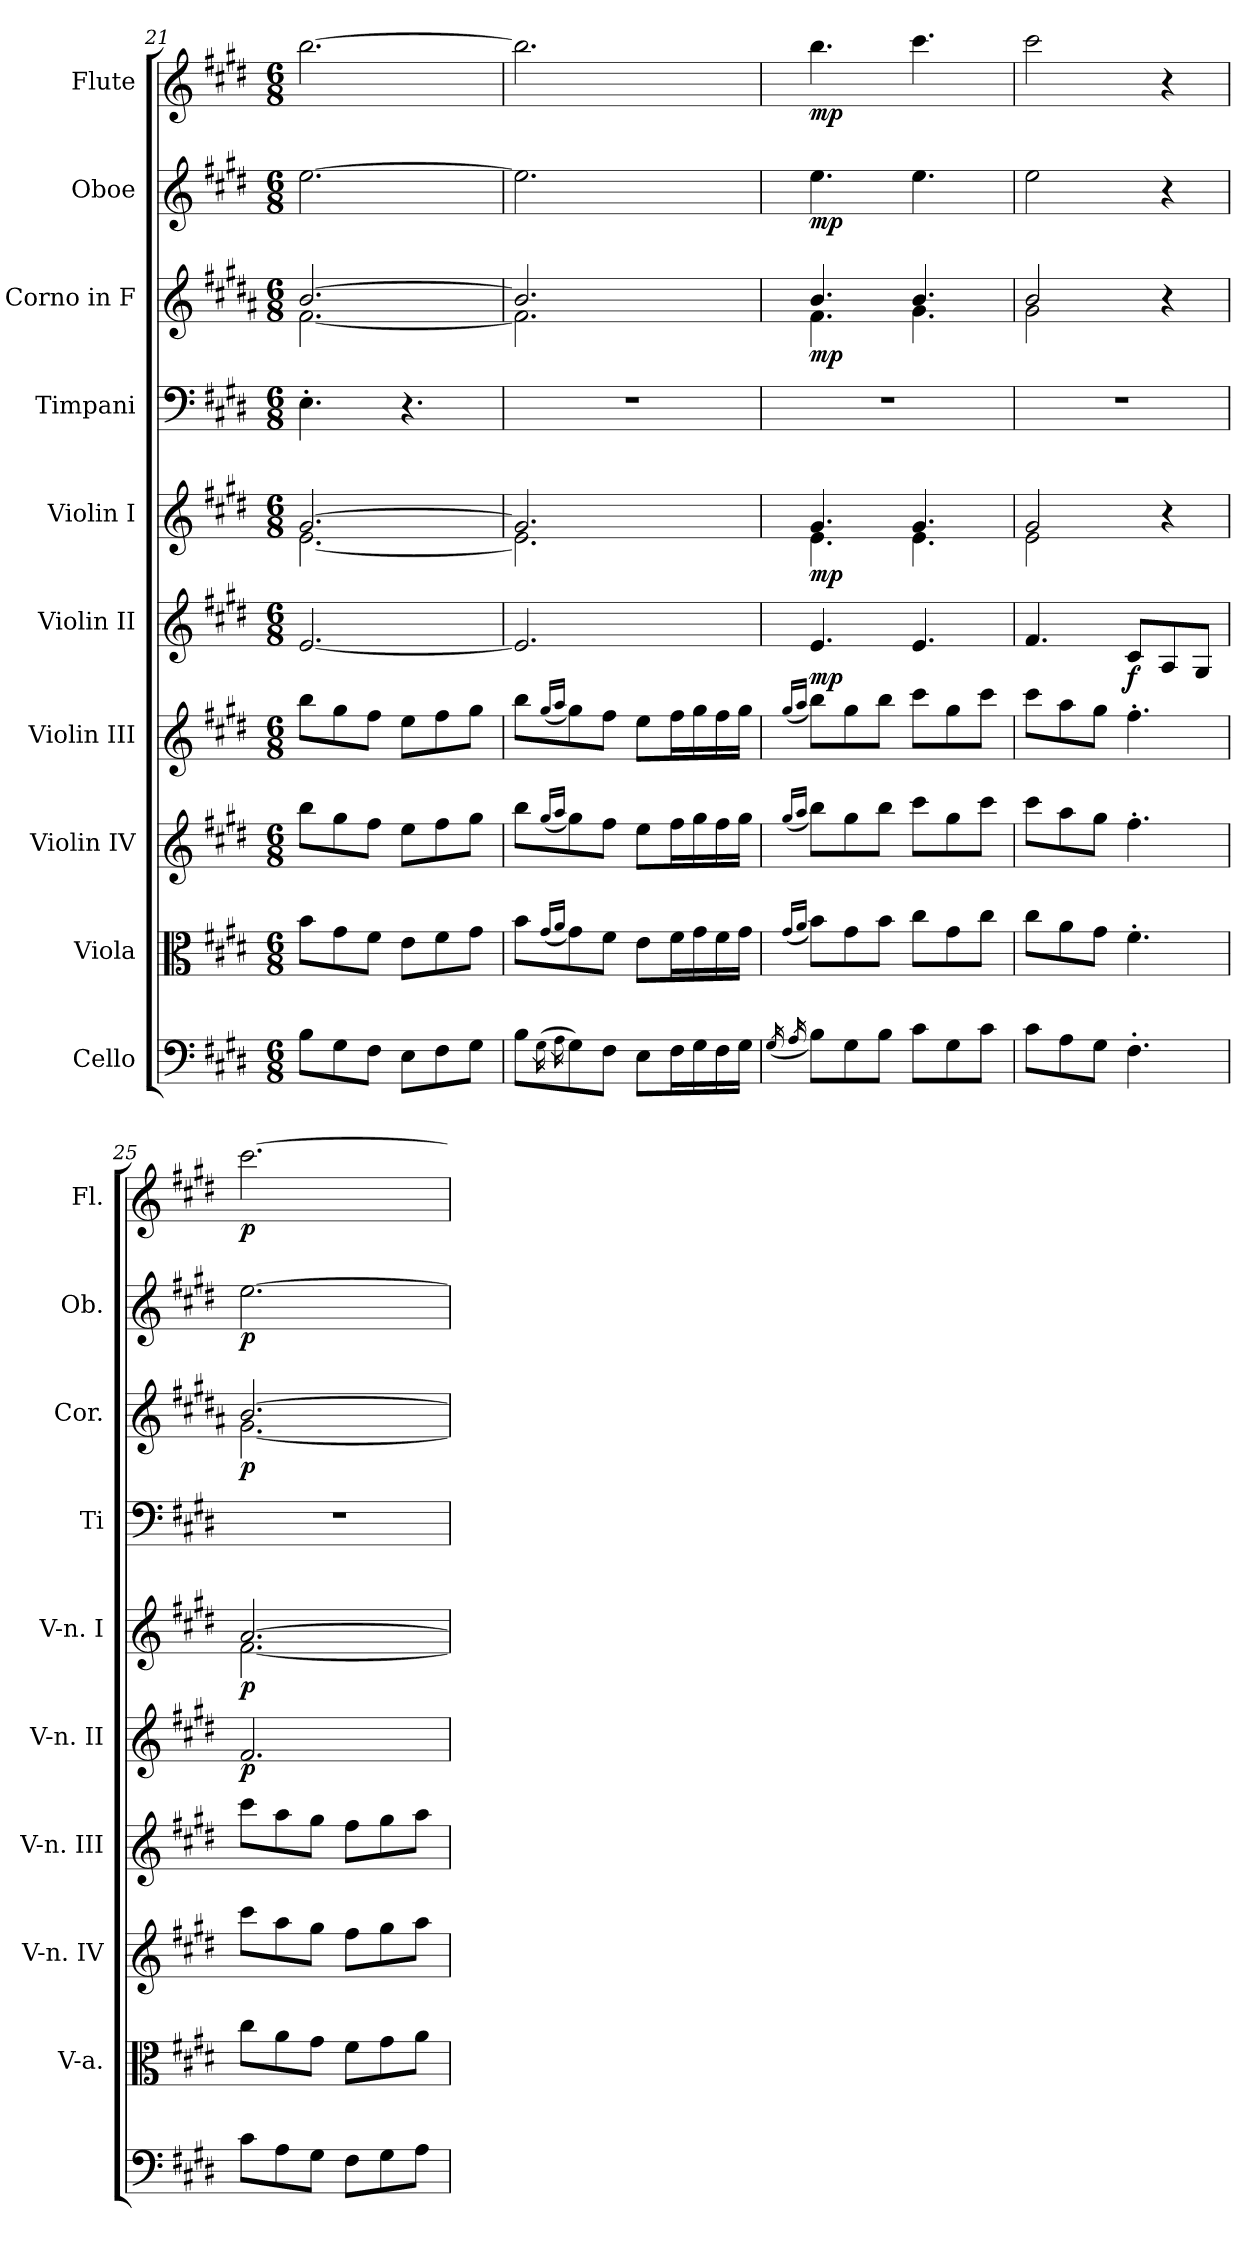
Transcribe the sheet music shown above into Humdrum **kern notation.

**kern	**kern	**kern	**kern	**kern	**dynam	**kern	**dynam	**kern	**kern	**dynam	**kern	**dynam	**kern	**dynam
*part10	*part9	*part8	*part7	*part6	*part6	*part5	*part5	*part4	*part3	*part3	*part2	*part2	*part1	*part1
*staff10	*staff9	*staff8	*staff7	*staff6	*staff6	*staff5	*staff5	*staff4	*staff3	*staff3	*staff2	*staff2	*staff1	*staff1
*I"Cello	*I"Viola	*I"Violin IV	*I"Violin III	*I"Violin II	*	*I"Violin I	*	*I"Timpani	*I"Corno in F	*	*I"Oboe	*	*I"Flute	*
*	*I'V-a.	*I'V-n. IV	*I'V-n. III	*I'V-n. II	*	*I'V-n. I	*	*I'Ti	*I'Cor.	*	*I'Ob.	*	*I'Fl.	*
*clefF4	*clefC3	*clefG2	*clefG2	*clefG2	*	*clefG2	*	*clefF4	*clefG2	*	*clefG2	*	*clefG2	*
*	*	*	*	*	*	*	*	*	*ITrd4c7	*	*	*	*	*
*k[f#c#g#d#]	*k[f#c#g#d#]	*k[f#c#g#d#]	*k[f#c#g#d#]	*k[f#c#g#d#]	*	*k[f#c#g#d#]	*	*k[f#c#g#d#]	*k[f#c#g#d#]	*	*k[f#c#g#d#]	*	*k[f#c#g#d#]	*
*M6/8	*M6/8	*M6/8	*M6/8	*M6/8	*	*M6/8	*	*M6/8	*M6/8	*	*M6/8	*	*M6/8	*
=21	=21	=21	=21	=21	=21	=21	=21	=21	=21	=21	=21	=21	=21	=21
*	*	*	*	*	*	*^	*	*	*^	*	*	*	*	*
8B\L	8b\L	8bb\L	8bb\L	[2.e/	.	[2.g#/	[2.e\	.	4.E'\	[2.e/	[2.B\	.	[2.ee\	.	[2.bb\	.
8G#\	8g#\	8gg#\	8gg#\	.	.	.	.	.	.	.	.	.	.	.	.	.
8F#\J	8f#\J	8ff#\J	8ff#\J	.	.	.	.	.	.	.	.	.	.	.	.	.
8E\L	8e\L	8ee\L	8ee\L	.	.	.	.	.	4.r	.	.	.	.	.	.	.
8F#\	8f#\	8ff#\	8ff#\	.	.	.	.	.	.	.	.	.	.	.	.	.
8G#\J	8g#\J	8gg#\J	8gg#\J	.	.	.	.	.	.	.	.	.	.	.	.	.
=22	=22	=22	=22	=22	=22	=22	=22	=22	=22	=22	=22	=22	=22	=22	=22	=22
8B\L	8b\L	8bb\L	8bb\L	2.e/]	.	2.g#/]	2.e\]	.	2.r	2.e/]	2.B\]	.	2.ee\]	.	2.bb\]	.
(16qG#\	(16qg#/LL	(16qgg#/LL	(16qgg#/LL	.	.	.	.	.	.	.	.	.	.	.	.	.
16qA\	16qa/JJ	16qaa/JJ	16qaa/JJ	.	.	.	.	.	.	.	.	.	.	.	.	.
8G#\)	8g#\)	8gg#\)	8gg#\)	.	.	.	.	.	.	.	.	.	.	.	.	.
8F#\J	8f#\J	8ff#\J	8ff#\J	.	.	.	.	.	.	.	.	.	.	.	.	.
8E\L	8e\L	8ee\L	8ee\L	.	.	.	.	.	.	.	.	.	.	.	.	.
16F#\L	16f#\L	16ff#\L	16ff#\L	.	.	.	.	.	.	.	.	.	.	.	.	.
16G#\	16g#\	16gg#\	16gg#\	.	.	.	.	.	.	.	.	.	.	.	.	.
16F#\	16f#\	16ff#\	16ff#\	.	.	.	.	.	.	.	.	.	.	.	.	.
16G#\JJ	16g#\JJ	16gg#\JJ	16gg#\JJ	.	.	.	.	.	.	.	.	.	.	.	.	.
=23	=23	=23	=23	=23	=23	=23	=23	=23	=23	=23	=23	=23	=23	=23	=23	=23
(16qG#/	(16qg#/LL	(16qgg#/LL	(16qgg#/LL	.	.	.	.	.	.	.	.	.	.	.	.	.
16qA/	16qa/JJ	16qaa/JJ	16qaa/JJ	.	.	.	.	.	.	.	.	.	.	.	.	.
!	!	!	!	!	!LO:DY:b	!	!	!LO:DY:b	!	!	!	!LO:DY:b	!	!LO:DY:b	!	!LO:DY:b
8B\L)	8b\L)	8bb\L)	8bb\L)	4.e/	mp	4.g#/	4.e\	mp	2.r	4.e/	4.B\	mp	4.ee\	mp	4.bb\	mp
8G#\	8g#\	8gg#\	8gg#\	.	.	.	.	.	.	.	.	.	.	.	.	.
8B\J	8b\J	8bb\J	8bb\J	.	.	.	.	.	.	.	.	.	.	.	.	.
8c#\L	8cc#\L	8ccc#\L	8ccc#\L	4.e/	.	4.g#/	4.e\	.	.	4.e/	4.c#\	.	4.ee\	.	4.ccc#\	.
8G#\	8g#\	8gg#\	8gg#\	.	.	.	.	.	.	.	.	.	.	.	.	.
8c#\J	8cc#\J	8ccc#\J	8ccc#\J	.	.	.	.	.	.	.	.	.	.	.	.	.
=24	=24	=24	=24	=24	=24	=24	=24	=24	=24	=24	=24	=24	=24	=24	=24	=24
*	*	*	*	*	*	*	*	*	*	*	*	*	*^	*	*	*
8c#\L	8cc#\L	8ccc#\L	8ccc#\L	4.f#/	.	2g#/	2e\	.	2.r	2e/	2c#\	.	2ee\	2ryy	.	2ccc#\	.
8A\	8a\	8aa\	8aa\	.	.	.	.	.	.	.	.	.	.	.	.	.	.
8G#\J	8g#\J	8gg#\J	8gg#\J	.	.	.	.	.	.	.	.	.	.	.	.	.	.
!	!	!	!	!	!LO:DY:b	!	!	!	!	!	!	!	!	!	!	!	!
4.F#'\	4.f#'\	4.ff#'\	4.ff#'\	8c#/L	f	.	.	.	.	.	.	.	.	.	.	.	.
.	.	.	.	8A/	.	4r	4ryy	.	.	4r	4ryy	.	4r	4ryy	.	4r	.
.	.	.	.	8G#/J	.	.	.	.	.	.	.	.	.	.	.	.	.
*	*	*	*	*	*	*	*	*	*	*	*	*	*v	*v	*	*	*
!!LO:LB:g=z
=25	=25	=25	=25	=25	=25	=25	=25	=25	=25	=25	=25	=25	=25	=25	=25	=25
!	!	!	!	!	!LO:DY:b	!	!	!LO:DY:b	!	!	!	!LO:DY:b	!	!LO:DY:b	!	!LO:DY:b
8c#\L	8cc#\L	8ccc#\L	8ccc#\L	2.f#/	p	[2.a/	[2.f#\	p	2.r	[2.e/	[2.c#\	p	[2.ee\	p	[2.ccc#\	p
8A\	8a\	8aa\	8aa\	.	.	.	.	.	.	.	.	.	.	.	.	.
8G#\J	8g#\J	8gg#\J	8gg#\J	.	.	.	.	.	.	.	.	.	.	.	.	.
8F#\L	8f#\L	8ff#\L	8ff#\L	.	.	.	.	.	.	.	.	.	.	.	.	.
8G#\	8g#\	8gg#\	8gg#\	.	.	.	.	.	.	.	.	.	.	.	.	.
8A\J	8a\J	8aa\J	8aa\J	.	.	.	.	.	.	.	.	.	.	.	.	.
*	*	*	*	*	*	*v	*v	*	*	*v	*v	*	*	*	*	*
=	=	=	=	=	=	=	=	=	=	=	=	=	=	=
*-	*-	*-	*-	*-	*-	*-	*-	*-	*-	*-	*-	*-	*-	*-
